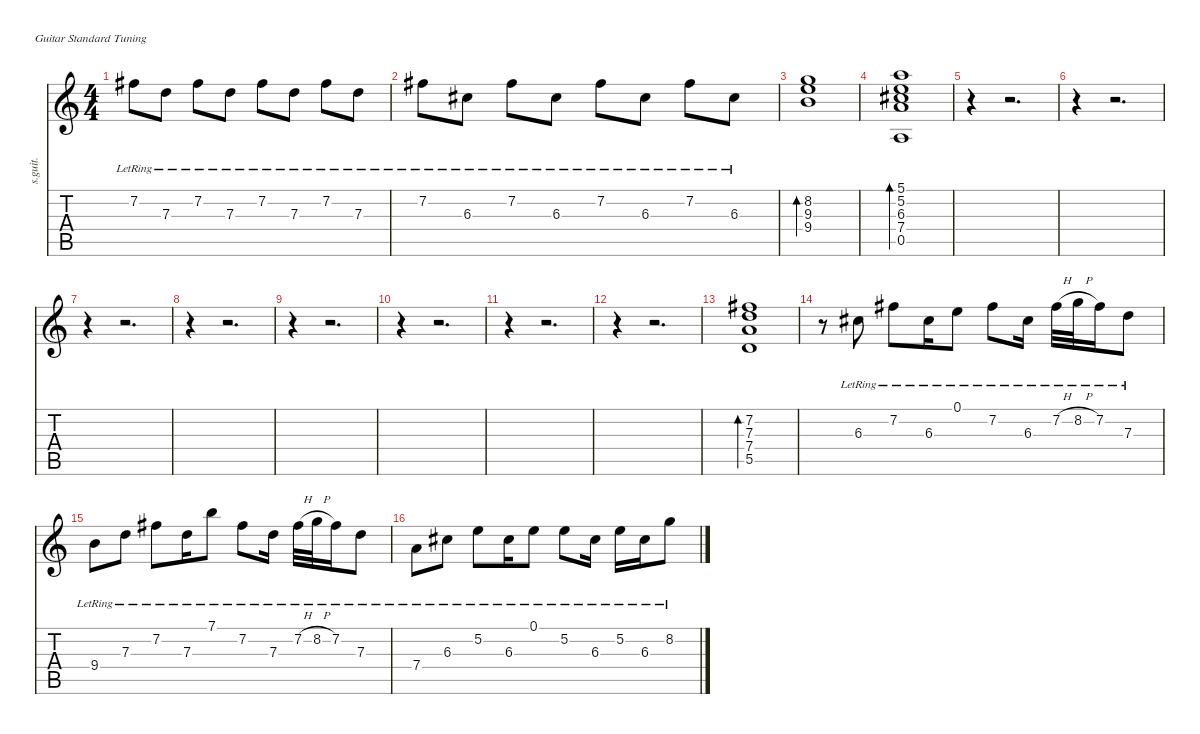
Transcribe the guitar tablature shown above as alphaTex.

\defaultSystemsLayout 4
\hideDynamics
\bracketExtendMode nobrackets
\track ("Clean Guitar" "s.guit.") {instrument electricguitarclean}
\staff {score tabs}
\tuning (E4 B3 G3 D3 A2 E2)
\ts (4 4)
\tempo (65 hide)
\clef g2
\ks c
7.2{lr acc #}.8{lyrics (0 "") lyrics (1 "") lyrics (2 "") lyrics (3 "") lyrics (4 "") dy mf} 7.3{lr}.8{lyrics (0 "") lyrics (1 "") lyrics (2 "") lyrics (3 "") lyrics (4 "")} 7.2{lr acc #}.8{lyrics (0 "") lyrics (1 "") lyrics (2 "") lyrics (3 "") lyrics (4 "")} 7.3{lr}.8{lyrics (0 "") lyrics (1 "") lyrics (2 "") lyrics (3 "") lyrics (4 "")} 7.2{lr acc #}.8{lyrics (0 "") lyrics (1 "") lyrics (2 "") lyrics (3 "") lyrics (4 "")} 7.3{lr}.8{lyrics (0 "") lyrics (1 "") lyrics (2 "") lyrics (3 "") lyrics (4 "")} 7.2{lr acc #}.8{lyrics (0 "") lyrics (1 "") lyrics (2 "") lyrics (3 "") lyrics (4 "")} 7.3{lr}.8{lyrics (0 "") lyrics (1 "") lyrics (2 "") lyrics (3 "") lyrics (4 "")} |
7.2{lr acc #}.8{lyrics (0 "") lyrics (1 "") lyrics (2 "") lyrics (3 "") lyrics (4 "")} 6.3{lr acc #}.8{lyrics (0 "") lyrics (1 "") lyrics (2 "") lyrics (3 "") lyrics (4 "")} 7.2{lr acc #}.8{lyrics (0 "") lyrics (1 "") lyrics (2 "") lyrics (3 "") lyrics (4 "")} 6.3{lr acc #}.8{lyrics (0 "") lyrics (1 "") lyrics (2 "") lyrics (3 "") lyrics (4 "")} 7.2{lr acc #}.8{lyrics (0 "") lyrics (1 "") lyrics (2 "") lyrics (3 "") lyrics (4 "")} 6.3{lr acc #}.8{lyrics (0 "") lyrics (1 "") lyrics (2 "") lyrics (3 "") lyrics (4 "")} 7.2{lr acc #}.8{lyrics (0 "") lyrics (1 "") lyrics (2 "") lyrics (3 "") lyrics (4 "")} 6.3{lr acc #}.8{lyrics (0 "") lyrics (1 "") lyrics (2 "") lyrics (3 "") lyrics (4 "")} |
(8.2 9.3 9.4).1{bd 30 lyrics (0 "") lyrics (1 "") lyrics (2 "") lyrics (3 "") lyrics (4 "")} |
(5.1 5.2 6.3{acc #} 7.4 0.5).1{bd 30 lyrics (0 "") lyrics (1 "") lyrics (2 "") lyrics (3 "") lyrics (4 "")} |
r.4 r.2{d} |
r.4 r.2{d} |
r.4 r.2{d} |
r.4 r.2{d} |
r.4 r.2{d} |
r.4 r.2{d} |
r.4 r.2{d} |
r.4 r.2{d} |
(7.2{acc #} 7.3 7.4 5.5).1{bd 30 lyrics (0 "") lyrics (1 "") lyrics (2 "") lyrics (3 "") lyrics (4 "")} |
r.8 6.3{lr acc #}.8{lyrics (0 "") lyrics (1 "") lyrics (2 "") lyrics (3 "") lyrics (4 "")} 7.2{lr acc #}.8{lyrics (0 "") lyrics (1 "") lyrics (2 "") lyrics (3 "") lyrics (4 "")} 6.3{lr acc #}.16{lyrics (0 "") lyrics (1 "") lyrics (2 "") lyrics (3 "") lyrics (4 "")} 0.1{lr}.8{lyrics (0 "") lyrics (1 "") lyrics (2 "") lyrics (3 "") lyrics (4 "")} 7.2{lr acc #}.8{lyrics (0 "") lyrics (1 "") lyrics (2 "") lyrics (3 "") lyrics (4 "")} 6.3{lr acc #}.16{lyrics (0 "") lyrics (1 "") lyrics (2 "") lyrics (3 "") lyrics (4 "")} 7.2{h lr acc #}.32{lyrics (0 "") lyrics (1 "") lyrics (2 "") lyrics (3 "") lyrics (4 "")} 8.2{h lr}.32{lyrics (0 "") lyrics (1 "") lyrics (2 "") lyrics (3 "") lyrics (4 "")} 7.2{lr acc #}.16{lyrics (0 "") lyrics (1 "") lyrics (2 "") lyrics (3 "") lyrics (4 "")} 7.3{lr}.8{lyrics (0 "") lyrics (1 "") lyrics (2 "") lyrics (3 "") lyrics (4 "")} |
9.4{lr}.8{lyrics (0 "") lyrics (1 "") lyrics (2 "") lyrics (3 "") lyrics (4 "")} 7.3{lr}.8{lyrics (0 "") lyrics (1 "") lyrics (2 "") lyrics (3 "") lyrics (4 "")} 7.2{lr acc #}.8{lyrics (0 "") lyrics (1 "") lyrics (2 "") lyrics (3 "") lyrics (4 "")} 7.3{lr}.16{lyrics (0 "") lyrics (1 "") lyrics (2 "") lyrics (3 "") lyrics (4 "")} 7.1{lr}.8{lyrics (0 "") lyrics (1 "") lyrics (2 "") lyrics (3 "") lyrics (4 "")} 7.2{lr acc #}.8{lyrics (0 "") lyrics (1 "") lyrics (2 "") lyrics (3 "") lyrics (4 "")} 7.3{lr}.16{lyrics (0 "") lyrics (1 "") lyrics (2 "") lyrics (3 "") lyrics (4 "")} 7.2{h lr acc #}.32{lyrics (0 "") lyrics (1 "") lyrics (2 "") lyrics (3 "") lyrics (4 "")} 8.2{h lr}.32{lyrics (0 "") lyrics (1 "") lyrics (2 "") lyrics (3 "") lyrics (4 "")} 7.2{lr acc #}.16{lyrics (0 "") lyrics (1 "") lyrics (2 "") lyrics (3 "") lyrics (4 "")} 7.3{lr}.8{lyrics (0 "") lyrics (1 "") lyrics (2 "") lyrics (3 "") lyrics (4 "")} |
7.4{lr}.8{lyrics (0 "") lyrics (1 "") lyrics (2 "") lyrics (3 "") lyrics (4 "")} 6.3{lr acc #}.8{lyrics (0 "") lyrics (1 "") lyrics (2 "") lyrics (3 "") lyrics (4 "")} 5.2{lr}.8{lyrics (0 "") lyrics (1 "") lyrics (2 "") lyrics (3 "") lyrics (4 "")} 6.3{lr acc #}.16{lyrics (0 "") lyrics (1 "") lyrics (2 "") lyrics (3 "") lyrics (4 "")} 0.1{lr}.8{lyrics (0 "") lyrics (1 "") lyrics (2 "") lyrics (3 "") lyrics (4 "")} 5.2{lr}.8{lyrics (0 "") lyrics (1 "") lyrics (2 "") lyrics (3 "") lyrics (4 "")} 6.3{lr acc #}.16{lyrics (0 "") lyrics (1 "") lyrics (2 "") lyrics (3 "") lyrics (4 "")} 5.2{lr}.16{lyrics (0 "") lyrics (1 "") lyrics (2 "") lyrics (3 "") lyrics (4 "")} 6.3{lr acc #}.16{lyrics (0 "") lyrics (1 "") lyrics (2 "") lyrics (3 "") lyrics (4 "")} 8.2{lr}.8{lyrics (0 "") lyrics (1 "") lyrics (2 "") lyrics (3 "") lyrics (4 "")}
